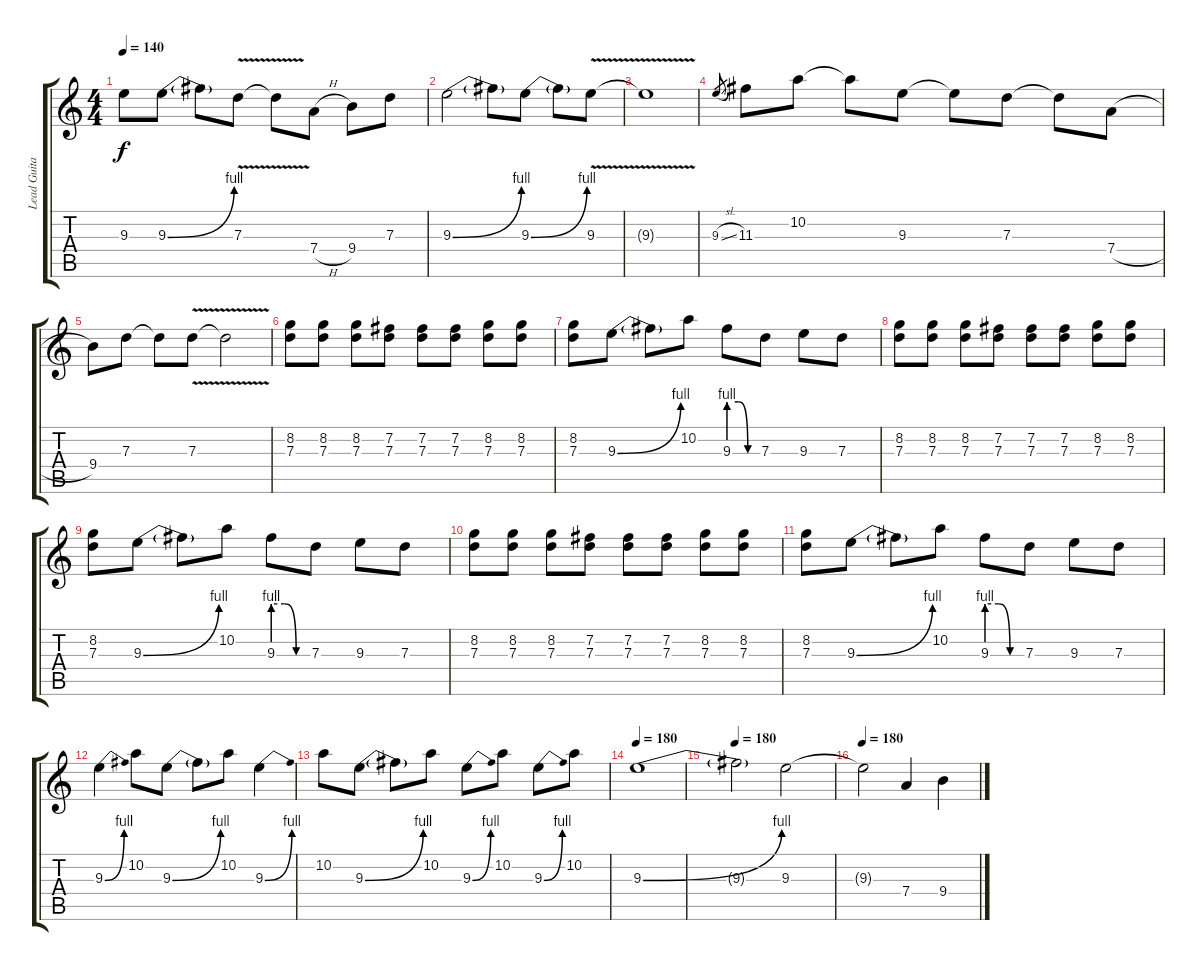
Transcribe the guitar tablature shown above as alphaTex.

\track ("Lead Guitar" "Lead Guita") {instrument overdrivenguitar}
\staff {score tabs}
\tuning (E4 B3 G3 D3 A2 E2) {hide}
\ts (4 4)
\tempo 140
\clef g2
\ks c
9.3{t}.8{dy f} 9.3{be (bend 0 0 60 4)}.8 9.3{t}.8 7.3{v}.8 7.3{t}.8 7.4{h}.8 9.4.8 7.3.8 |
9.3{be (bend 0 0 60 4)}.2 9.3{t}.8 9.3{be (bend 0 0 60 4)}.8 9.3{t}.8 9.3{v}.8 |
9.3{t}.1 |
9.3{sl}.8{gr} 11.3.8 10.2.8 10.2{t}.8 9.3.8 9.3{t}.8 7.3.8 7.3{t}.8 7.4{h}.8 |
9.4.8 7.3.8 7.3{t}.8 7.3{v}.8 7.3{t}.2 |
(8.2 7.3).8 (8.2 7.3).8 (8.2 7.3).8 (7.2 7.3).8 (7.2 7.3).8 (7.2 7.3).8 (8.2 7.3).8 (8.2 7.3).8 |
(8.2 7.3).8 9.3{be (bend 0 0 60 4)}.8 9.3{t}.8 10.2.8 9.3{be (custom 0 4 20 4 40 0 60 0)}.8 7.3.8 9.3.8 7.3.8 |
(8.2 7.3).8 (8.2 7.3).8 (8.2 7.3).8 (7.2 7.3).8 (7.2 7.3).8 (7.2 7.3).8 (8.2 7.3).8 (8.2 7.3).8 |
(8.2 7.3).8 9.3{be (bend 0 0 60 4)}.8 9.3{t}.8 10.2.8 9.3{be (custom 0 4 20 4 40 0 60 0)}.8 7.3.8 9.3.8 7.3.8 |
(8.2 7.3).8 (8.2 7.3).8 (8.2 7.3).8 (7.2 7.3).8 (7.2 7.3).8 (7.2 7.3).8 (8.2 7.3).8 (8.2 7.3).8 |
(8.2 7.3).8 9.3{be (bend 0 0 60 4)}.8 9.3{t}.8 10.2.8 9.3{be (custom 0 4 20 4 40 0 60 0)}.8 7.3.8 9.3.8 7.3.8 |
9.3{be (bend 0 0 60 4)}.4 10.2.8 9.3{be (bend 0 0 60 4)}.8 9.3{t}.8 10.2.8 9.3{be (bend 0 0 60 4)}.4 |
10.2.8 9.3{be (bend 0 0 60 4)}.8 9.3{t}.8 10.2.8 9.3{be (bend 0 0 60 4)}.8 10.2.8 9.3{be (bend 0 0 60 4)}.8 10.2.8 |
\tempo 180
9.3{be (bend 0 0 60 4)}.1 |
\tempo 180
9.3{t}.2 9.3.2 |
\tempo 180
9.3{t}.2 7.4.4 9.4.4
